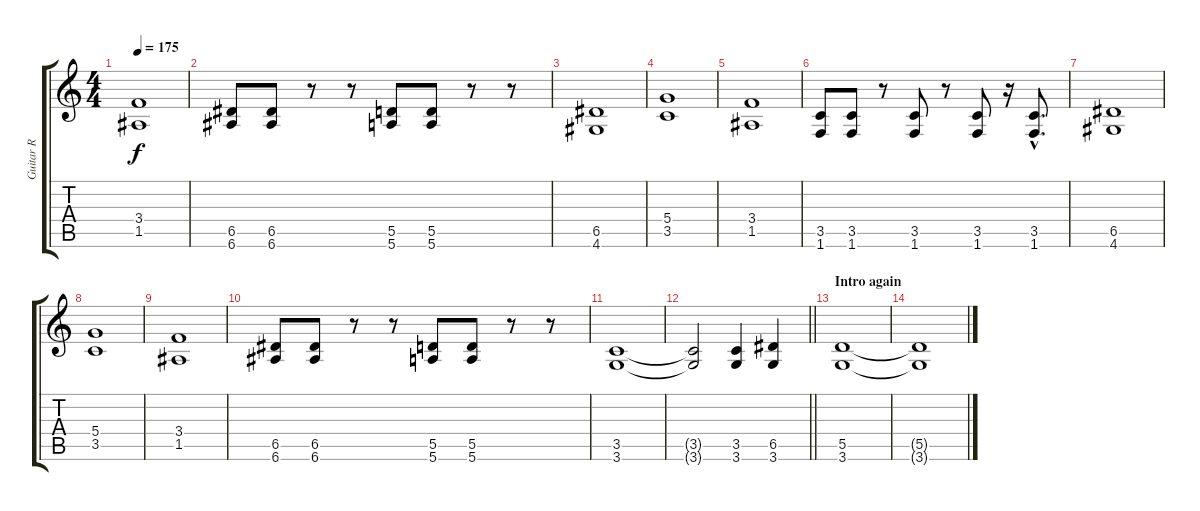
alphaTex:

\track ("Guitar R" "Guitar R") {instrument distortionguitar}
\staff {score tabs}
\tuning (E4 B3 G3 D3 A2 E2) {hide}
\ts (4 4)
\tempo 175
\clef g2
\ks c
(3.4 1.5).1{dy f} |
(6.5 6.6).8 (6.5 6.6).8 r.8 r.8 (5.5 5.6).8 (5.5 5.6).8 r.8 r.8 |
(6.5 4.6).1 |
(5.4 3.5).1 |
(3.4 1.5).1 |
(3.5 1.6).8 (3.5 1.6).8 r.8 (3.5 1.6).8 r.8 (3.5 1.6).8 r.16 (3.5{hac} 1.6{hac}).8{d} |
(6.5 4.6).1 |
(5.4 3.5).1 |
(3.4 1.5).1 |
(6.5 6.6).8 (6.5 6.6).8 r.8 r.8 (5.5 5.6).8 (5.5 5.6).8 r.8 r.8 |
(3.5 3.6).1 |
\barLineRight lightlight
(3.5{t} 3.6{t}).2 (3.5 3.6).4 (6.5 3.6).4 |
\section ("" "Intro again")
(5.5 3.6).1 |
(5.5{t} 3.6{t}).1
